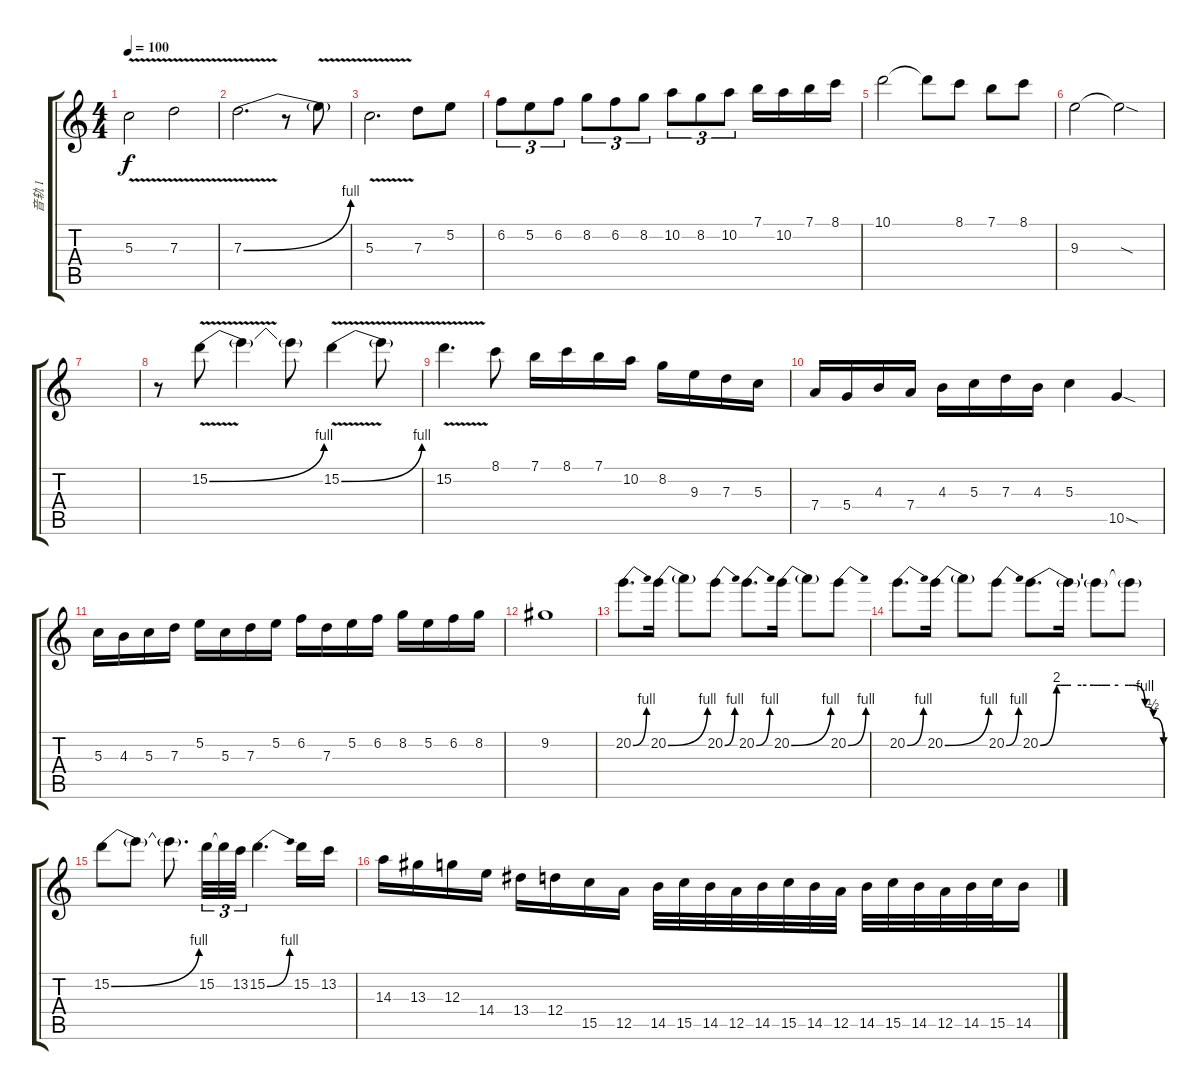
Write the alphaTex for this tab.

\track ("音轨 1" "音轨 1") {instrument overdrivenguitar}
\staff {score tabs}
\tuning (E4 B3 G3 D3 A2 E2) {hide}
\ts (4 4)
\tempo 100
\clef g2
\ks c
5.3{v}.2{dy f} 7.3{v}.2 |
7.3{be (bend 0 0 60 4) v}.2{d} r.8 7.3{t}.8 |
5.3{v}.2{d} 7.3.8 5.2.8 |
6.2.8{tu (3 2)} 5.2.8{tu (3 2)} 6.2.8{tu (3 2)} 8.2.8{tu (3 2)} 6.2.8{tu (3 2)} 8.2.8{tu (3 2)} 10.2.8{tu (3 2)} 8.2.8{tu (3 2)} 10.2.8{tu (3 2)} 7.1.16 10.2.16 7.1.16 8.1.16 |
10.1.2 10.1{t}.8 8.1.8 7.1.8 8.1.8 |
9.3.2 9.3{sod t}.2 |
|
r.8 15.2{be (bend 0 0 60 4) v}.8 15.2{t}.4 15.2{t}.8 15.2{be (bend 0 0 60 4) v}.4 15.2{t}.8 |
15.2{v}.4{d} 8.1.8 7.1.16 8.1.16 7.1.16 10.2.16 8.2.16 9.3.16 7.3.16 5.3.16 |
7.4.16 5.4.16 4.3.16 7.4.16 4.3.16 5.3.16 7.3.16 4.3.16 5.3.4 10.5{sod}.4 |
5.3.16 4.3.16 5.3.16 7.3.16 5.2.16 5.3.16 7.3.16 5.2.16 6.2.16 7.3.16 5.2.16 6.2.16 8.2.16 5.2.16 6.2.16 8.2.16 |
9.2.1 |
20.2{be (bend 0 0 60 4)}.8{d} 20.2{be (bend 0 0 60 4)}.16 20.2{t}.8 20.2{be (bend 0 0 60 4)}.8 20.2{be (bend 0 0 60 4)}.8{d} 20.2{be (bend 0 0 60 4)}.16 20.2{t}.8 20.2{be (bend 0 0 60 4)}.8 |
20.2{be (bend 0 0 60 4)}.8{d} 20.2{be (bend 0 0 60 4)}.16 20.2{t}.8 20.2{be (bend 0 0 60 4)}.8 20.2{be (custom 0 0 8 8 10 8 13 8 15 8 20 8 26 8 28 8 30 8 32 8 34 8 38 8 43 8 45 8 51 4 55 2 60 0)}.8{d} 20.2{t}.16 20.2{t}.8 20.2{t}.8 |
15.2{be (bend 0 0 60 4)}.8 15.2{t}.8 15.2{t}.8{d} 15.2.32{tu (3 2)} 15.2{t}.32{tu (3 2)} 13.2.32{tu (3 2)} 15.2{be (bend 0 0 60 4)}.4{d} 15.2.16 13.2.16 |
14.3.16 13.3.16 12.3.16 14.4.16 13.4.16 12.4.16 15.5.16 12.5.16 14.5.32 15.5.32 14.5.32 12.5.32 14.5.32 15.5.32 14.5.32 12.5.32 14.5.32 15.5.32 14.5.32 12.5.32 14.5.32 15.5.32 14.5.16
